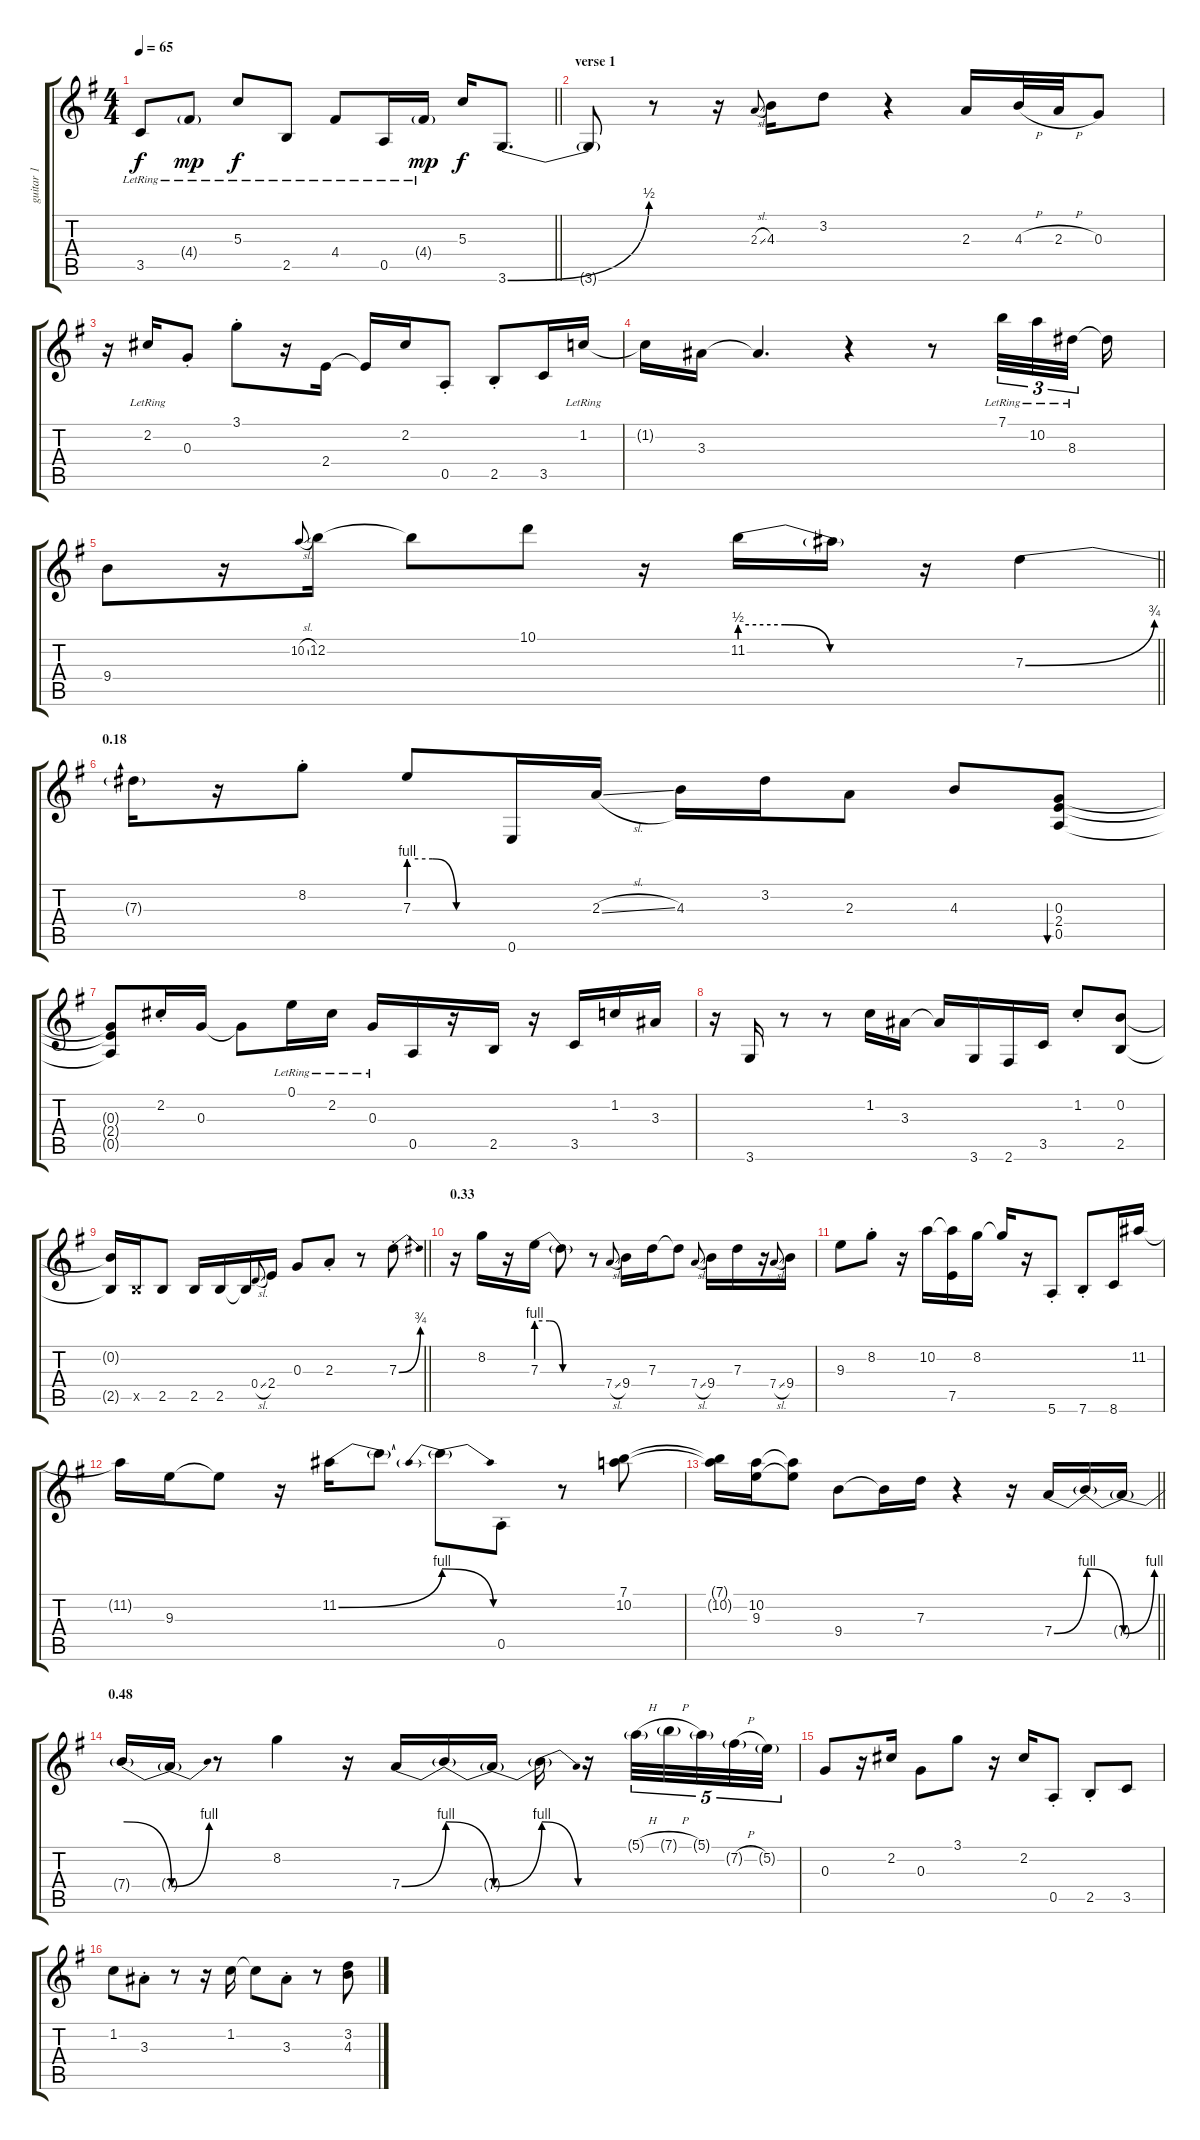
\track ("guitar 1" "guitar 1") {instrument electricguitarjazz}
\staff {score tabs}
\tuning (E4 B3 G3 D3 A2 E2) {hide}
\ts (4 4)
\tempo 65
\clef g2
\barLineRight lightlight
\ks g
3.5{lr}.8{dy f instrument electricguitarjazz} 4.4{g lr}.8{dy mp} 5.3{lr}.8{dy f} 2.5{lr}.8 4.4{lr}.8 0.5{lr}.16 4.4{g lr}.16{dy mp} 5.3.16{dy f} 3.6{be (bend 0 0 60 2)}.8{d} |
\section ("" "verse 1")
3.6{t}.8 r.8 r.16 2.3{sl}.8{gr onbeat} 4.3.16 3.2.8 r.4 2.3.16 4.3{h}.32 2.3{h}.32 0.3.8 |
r.16 2.2{lr}.16 0.3{st}.8 3.1{st}.8 r.16 2.4.16 2.4{t}.16 2.2.16 0.5{st}.8 2.5{st}.8 3.5.16 1.2{lr}.16 |
1.2{t}.16 3.3.16 3.3{t}.4{d} r.4 r.8 7.1{lr}.32{tu (3 2)} 10.2{lr}.32{tu (3 2)} 8.3{lr}.32{tu (3 2) beam splitsecondary} 8.3{t}.16 |
\barLineRight lightlight
9.4.8 r.16 10.2{sl}.8{gr onbeat} 12.2.16 12.2{t}.8 10.1.8 r.16 11.2{be (custom 0 2 15 2 30 0 60 0)}.16 11.2{t}.16 r.16 7.3{be (bend 0 0 60 3)}.4 |
\section ("" "0.18")
7.3{t}.16 r.16 8.2{st}.8 7.3{be (custom 0 4 15 4 30 0 60 0)}.8 0.6.16 2.3{sl}.16 4.3.16 3.2.16 2.3.8 4.3.8 (0.3 2.4 0.5).8{bu 60} |
(0.3{t} 2.4{t} 0.5{t}).8 2.2{st}.16 0.3.16 0.3{t}.8 0.1{lr}.16 2.2{lr}.16 0.3{lr}.16 0.5.16 r.16 2.5.16 r.16 3.5.16 1.2.16 3.3.16 |
r.16 3.6.16 r.8 r.8 1.2.16 3.3.16 3.3{t}.16 3.6.16 2.6.16 3.5.16 1.2{st}.8 (0.2 2.5).8 |
\barLineRight lightlight
(0.2{t} 2.5{t}).16 2.5{x}.16 2.5.8 2.5.16 2.5.16 2.5{t}.16 0.4{sl}.8{gr onbeat} 2.4.16 0.3.8 2.3{st}.8 r.8 7.3{be (bend 0 0 60 3) st}.8 |
\section ("" "0.33")
r.16 8.2.16 r.16 7.3{be (custom 0 4 15 4 30 0 60 0)}.16 7.3{t}.8 r.8 7.4{sl}.8{gr onbeat} 9.4.16 7.3.16 7.3{t}.8 7.4{sl}.8{gr onbeat} 9.4.16 7.3.16 r.16 7.4{sl}.8{gr onbeat} 9.4.16 |
9.3.8 8.2{st}.8 r.16 10.2.16 (10.2{t} 7.5).16 8.2.16 8.2{t}.16 r.16 5.6{st}.8 7.6{st}.8 8.6.16 11.2.16 |
11.2{t}.16 9.3.16 9.3{t}.8 r.16 11.2{be (bend 0 0 60 4)}.16 11.2{t}.8 11.2{be (prebendrelease 0 4 60 0) t}.8 0.5{st}.8 r.8 (7.1 10.2).8 |
\barLineRight lightlight
(7.1{t} 10.2{t}).16 (10.2 9.3).16 (10.2{t} 9.3{t}).8 9.4.8 9.4{t}.16 7.3.16 r.4 r.16 7.4{be (bend 0 0 60 4)}.16 7.4{be (release 0 4 60 0) t}.16 7.4{be (bend 0 0 60 4) t}.16 |
\section ("" "0.48")
7.4{be (release 0 4 60 0) t}.16 7.4{be (bend 0 0 60 4) t}.16 r.8 8.2.4 r.16 7.4{be (bend 0 0 60 4)}.16 7.4{be (release 0 4 60 0) t}.16 7.4{be (bend 0 0 60 4) t}.16 7.4{be (release 0 4 60 0) t}.16 r.16 5.1{h g}.32{tu (5 4)} 7.1{h g}.32{tu (5 4)} 5.1{g}.32{tu (5 4)} 7.2{h g}.32{tu (5 4)} 5.2{g}.32{tu (5 4)} |
0.3.8 r.16 2.2.16 0.3.8 3.1.8 r.16 2.2.16 0.5{st}.8 2.5{st}.8 3.5.8 |
1.2.8 3.3{st}.8 r.8 r.16 1.2.16 1.2{t}.8 3.3{st}.8 r.8 (3.2 4.3).8
